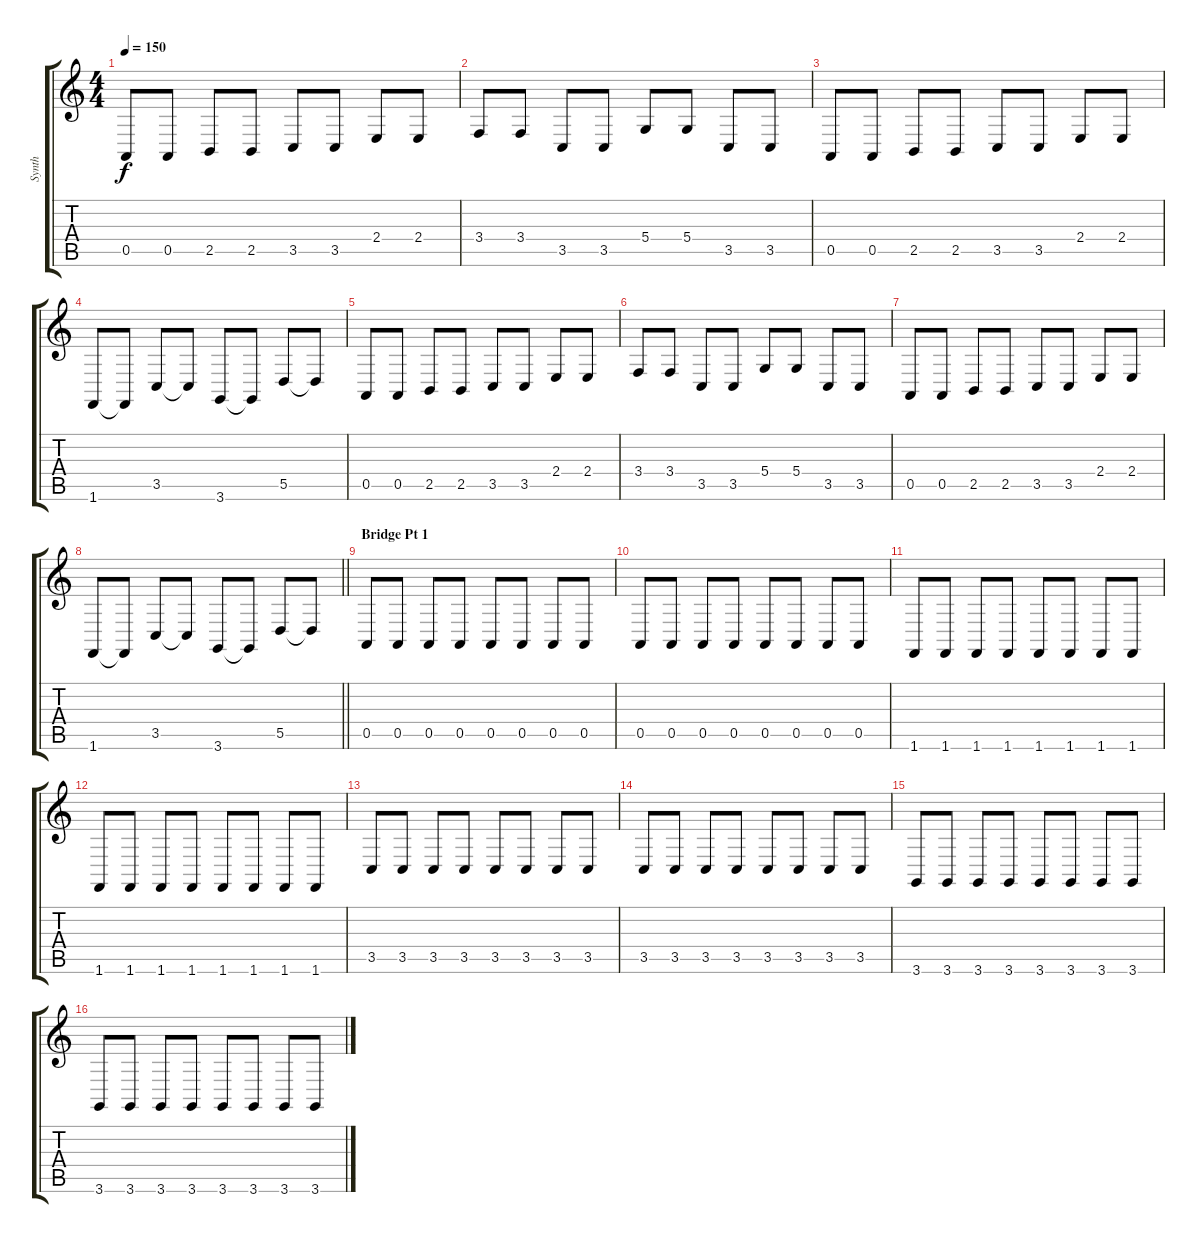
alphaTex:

\track ("Synth" "Synth") {instrument lead1square}
\staff {score tabs}
\tuning (E4 B3 G3 D3 A2 E2) {hide}
\ts (4 4)
\tempo 150
\clef g2
\ks c
0.5.8{dy f} 0.5.8 2.5.8 2.5.8 3.5.8 3.5.8 2.4.8 2.4.8 |
3.4.8 3.4.8 3.5.8 3.5.8 5.4.8 5.4.8 3.5.8 3.5.8 |
0.5.8 0.5.8 2.5.8 2.5.8 3.5.8 3.5.8 2.4.8 2.4.8 |
1.6.8 1.6{t}.8 3.5.8 3.5{t}.8 3.6.8 3.6{t}.8 5.5.8 5.5{t}.8 |
0.5.8 0.5.8 2.5.8 2.5.8 3.5.8 3.5.8 2.4.8 2.4.8 |
3.4.8 3.4.8 3.5.8 3.5.8 5.4.8 5.4.8 3.5.8 3.5.8 |
0.5.8 0.5.8 2.5.8 2.5.8 3.5.8 3.5.8 2.4.8 2.4.8 |
\barLineRight lightlight
1.6.8 1.6{t}.8 3.5.8 3.5{t}.8 3.6.8 3.6{t}.8 5.5.8 5.5{t}.8 |
\section ("" "Bridge Pt 1")
0.5.8 0.5.8 0.5.8 0.5.8 0.5.8 0.5.8 0.5.8 0.5.8 |
0.5.8 0.5.8 0.5.8 0.5.8 0.5.8 0.5.8 0.5.8 0.5.8 |
1.6.8 1.6.8 1.6.8 1.6.8 1.6.8 1.6.8 1.6.8 1.6.8 |
1.6.8 1.6.8 1.6.8 1.6.8 1.6.8 1.6.8 1.6.8 1.6.8 |
3.5.8 3.5.8 3.5.8 3.5.8 3.5.8 3.5.8 3.5.8 3.5.8 |
3.5.8 3.5.8 3.5.8 3.5.8 3.5.8 3.5.8 3.5.8 3.5.8 |
3.6.8 3.6.8 3.6.8 3.6.8 3.6.8 3.6.8 3.6.8 3.6.8 |
3.6.8 3.6.8 3.6.8 3.6.8 3.6.8 3.6.8 3.6.8 3.6.8
